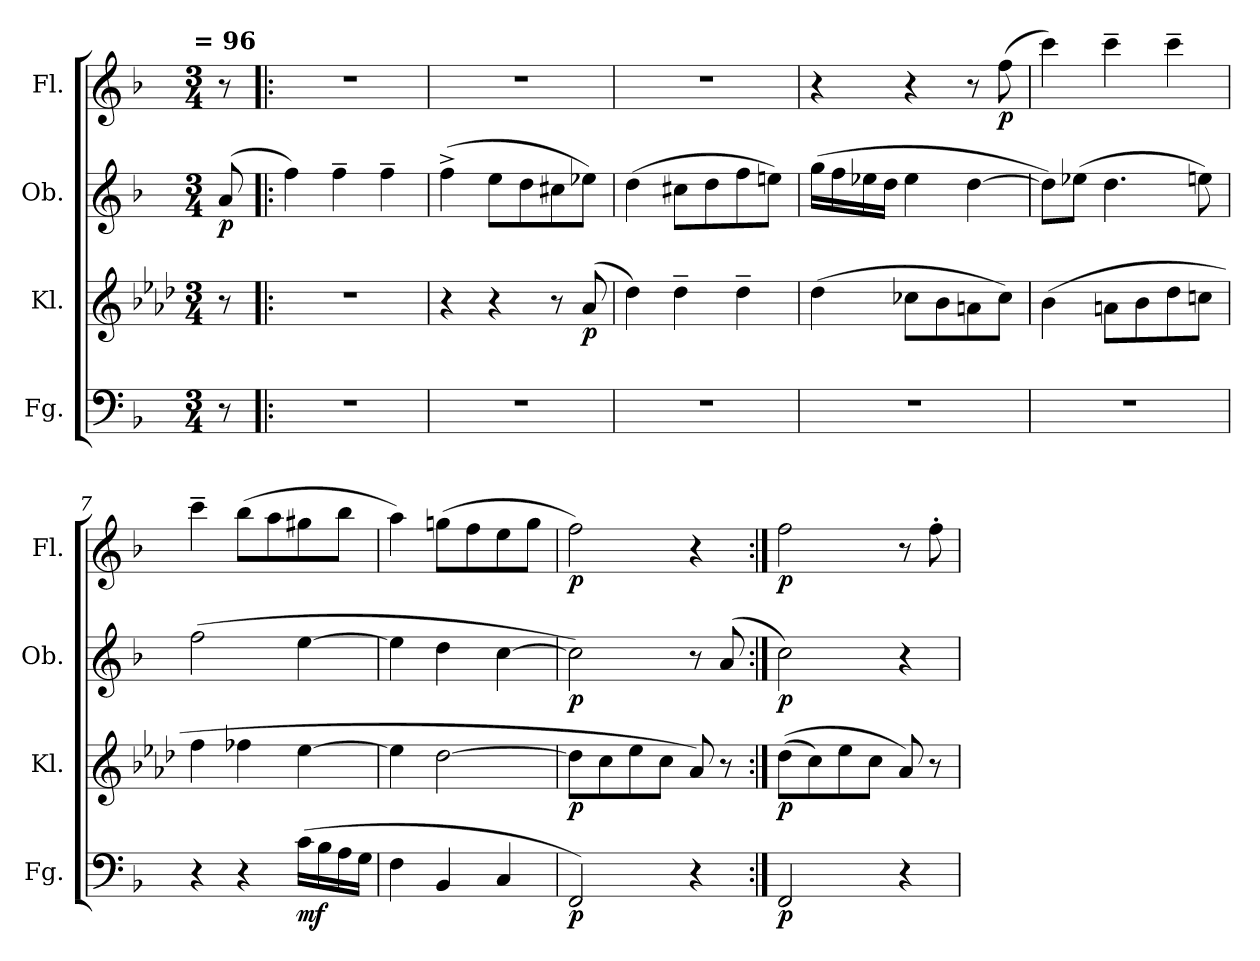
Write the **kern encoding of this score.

**kern	**dynam	**kern	**dynam	**kern	**dynam	**kern	**dynam
*part4	*part4	*part3	*part3	*part2	*part2	*part1	*part1
*staff4	*staff4	*staff3	*staff3	*staff2	*staff2	*staff1	*staff1
*I"Fg.	*	*I"Kl.	*	*I"Ob.	*	*I"Fl.	*
*I'Fg.	*	*I'Kl.	*	*I'Ob.	*	*I'Fl.	*
*clefF4	*	*clefG2	*	*clefG2	*	*clefG2	*
*	*	*ITrd2c3	*	*	*	*	*
*k[b-]	*	*k[b-]	*	*k[b-]	*	*k[b-]	*
*d:	*	*d:	*	*d:	*	*d:	*
!!LO:TX:omd:t= = 96
*M3/4	*	*M3/4	*	*M3/4	*	*M3/4	*
*MM96	*	*MM96	*	*MM96	*	*MM96	*
=1	=1	=1	=1	=1	=1	=1	=1
!	!	!	!	!	!LO:DY:b	!	!
8r	.	8r	.	(>8a/	p	8r	.
=2!|:	=2!|:	=2!|:	=2!|:	=2!|:	=2!|:	=2!|:	=2!|:
2.r	.	2.r	.	4ff\)	.	2.r	.
.	.	.	.	4ff~\	.	.	.
.	.	.	.	4ff~\	.	.	.
=3	=3	=3	=3	=3	=3	=3	=3
2.r	.	4r	.	(>4ff^\	.	2.r	.
.	.	4r	.	8ee\L	.	.	.
.	.	.	.	8dd\	.	.	.
.	.	8r	.	8cc#X\	.	.	.
!	!	!	!LO:DY:b	!	!	!	!
.	.	(>8f/	p	8ee-X\J)	.	.	.
=4	=4	=4	=4	=4	=4	=4	=4
2.r	.	4b-\)	.	(>4dd\	.	2.r	.
.	.	4b-~\	.	8cc#X\L	.	.	.
.	.	.	.	8dd\	.	.	.
.	.	4b-~\	.	8ff\	.	.	.
.	.	.	.	8een\J)	.	.	.
=5	=5	=5	=5	=5	=5	=5	=5
2.r	.	(>4b-\	.	(>16gg\LL	.	4r	.
.	.	.	.	16ff\	.	.	.
.	.	.	.	16ee-X\	.	.	.
.	.	.	.	16dd\JJ	.	.	.
.	.	8a-X\L	.	4ee-\	.	4r	.
.	.	8g\	.	.	.	.	.
.	.	8f#X\	.	[4dd\	.	8r	.
!	!	!	!	!	!	!	!LO:DY:b
.	.	8a-\J)	.	.	.	(>8ff\	p
=6	=6	=6	=6	=6	=6	=6	=6
2.r	.	(>4g\	.	8dd\L])	.	4ccc\)	.
.	.	.	.	(>8ee-X\J	.	.	.
.	.	8f#X\L	.	4.dd\	.	4ccc~\	.
.	.	8g\	.	.	.	.	.
.	.	8b-\	.	.	.	4ccc~\	.
.	.	8an\J	.	8een\)	.	.	.
=7	=7	=7	=7	=7	=7	=7	=7
4r	.	4dd\	.	(>2ff\	.	4ccc~\	.
4r	.	4dd-X\	.	.	.	(>8bb-\L	.
.	.	.	.	.	.	8aa\	.
!	!LO:DY:b	!	!	!	!	!	!
(>16c\LL	mf	[4cc\	.	[4ee\	.	8gg#X\	.
16B-\	.	.	.	.	.	.	.
16A\	.	.	.	.	.	8bb-\J	.
16G\JJ	.	.	.	.	.	.	.
=8	=8	=8	=8	=8	=8	=8	=8
4F\	.	4cc\]	.	4ee\]	.	4aa\)	.
4BB-/	.	[2b-\	.	4dd\	.	(>8ggn\L	.
.	.	.	.	.	.	8ff\	.
4C/	.	.	.	[4cc\	.	8ee\	.
.	.	.	.	.	.	8gg\J	.
=9	=9	=9	=9	=9	=9	=9	=9
!	!LO:DY:b	!	!LO:DY:b	!	!LO:DY:b	!	!LO:DY:b
2FF/)	p	8b-\L]	p	2cc\])	p	2ff\)	p
.	.	8a\	.	.	.	.	.
.	.	8cc\	.	.	.	.	.
.	.	8a\J	.	.	.	.	.
4r	.	8f/)	.	8r	.	4r	.
.	.	8r	.	(>8a/	.	.	.
=10:|!	=10:|!	=10:|!	=10:|!	=10:|!	=10:|!	=10:|!	=10:|!
!	!LO:DY:b	!	!LO:DY:b	!	!LO:DY:b	!	!LO:DY:b
2FF/	p	(>(>8b-\L	p	2cc\)	p	2ff\	p
.	.	8a\)	.	.	.	.	.
.	.	8cc\	.	.	.	.	.
.	.	8a\J	.	.	.	.	.
4r	.	8f/)	.	4r	.	8r	.
.	.	8r	.	.	.	8ff'!\	.
=	=	=	=	=	=	=	=
*-	*-	*-	*-	*-	*-	*-	*-
